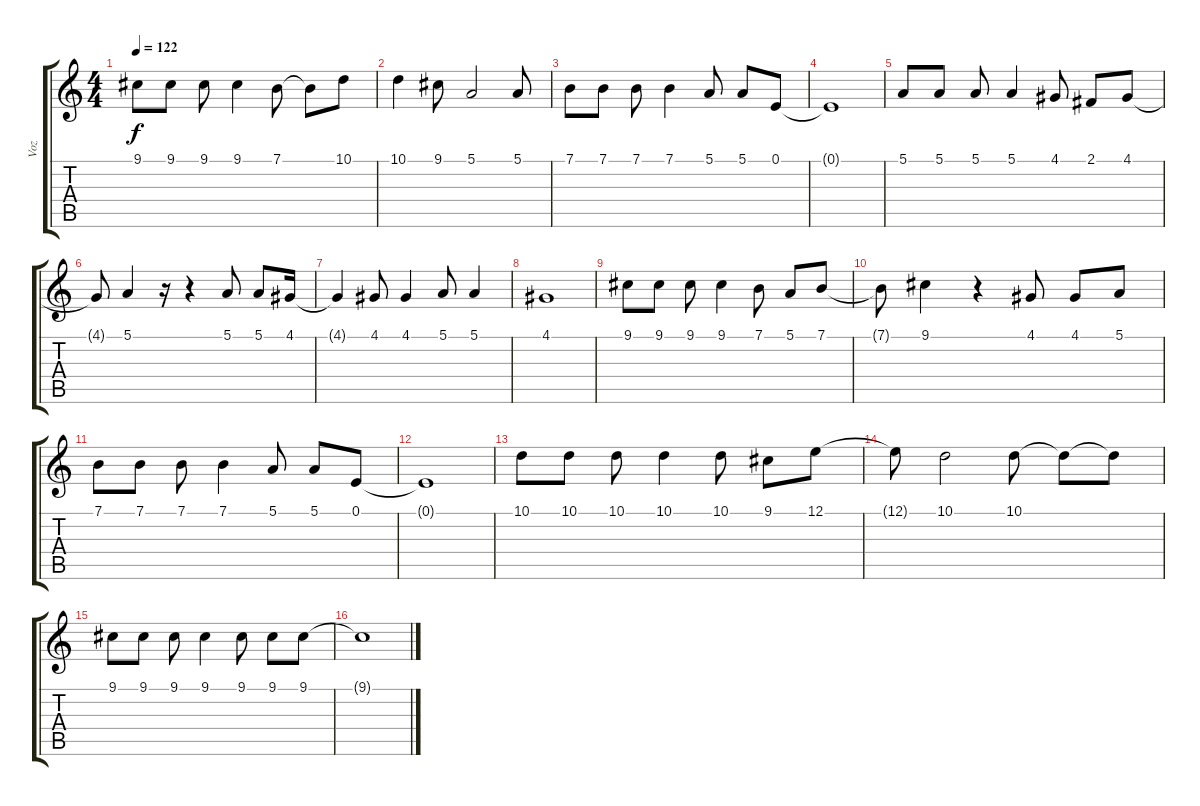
\track ("Voz" "Voz") {instrument sopranosax}
\staff {score tabs}
\tuning (E4 B3 G3 D3 A2 E2) {hide}
\ts (4 4)
\tempo 122
\clef g2
\ks c
9.1.8{dy f} 9.1.8 9.1.8 9.1.4 7.1.8 7.1{t}.8 10.1.8 |
10.1.4 9.1.8 5.1.2 5.1.8 |
7.1.8 7.1.8 7.1.8 7.1.4 5.1.8 5.1.8 0.1.8 |
0.1{t}.1 |
5.1.8 5.1.8 5.1.8 5.1.4 4.1.8 2.1.8 4.1.8 |
4.1{t}.8 5.1.4 r.16 r.4 5.1.8 5.1.8 4.1.16 |
4.1{t}.4 4.1.8 4.1.4 5.1.8 5.1.4 |
4.1.1 |
9.1.8 9.1.8 9.1.8 9.1.4 7.1.8 5.1.8 7.1.8 |
7.1{t}.8 9.1.4 r.4 4.1.8 4.1.8 5.1.8 |
7.1.8 7.1.8 7.1.8 7.1.4 5.1.8 5.1.8 0.1.8 |
0.1{t}.1 |
10.1.8 10.1.8 10.1.8 10.1.4 10.1.8 9.1.8 12.1.8 |
12.1{t}.8 10.1.2 10.1.8 10.1{t}.8 10.1{t}.8 |
9.1.8 9.1.8 9.1.8 9.1.4 9.1.8 9.1.8 9.1.8 |
9.1{t}.1
